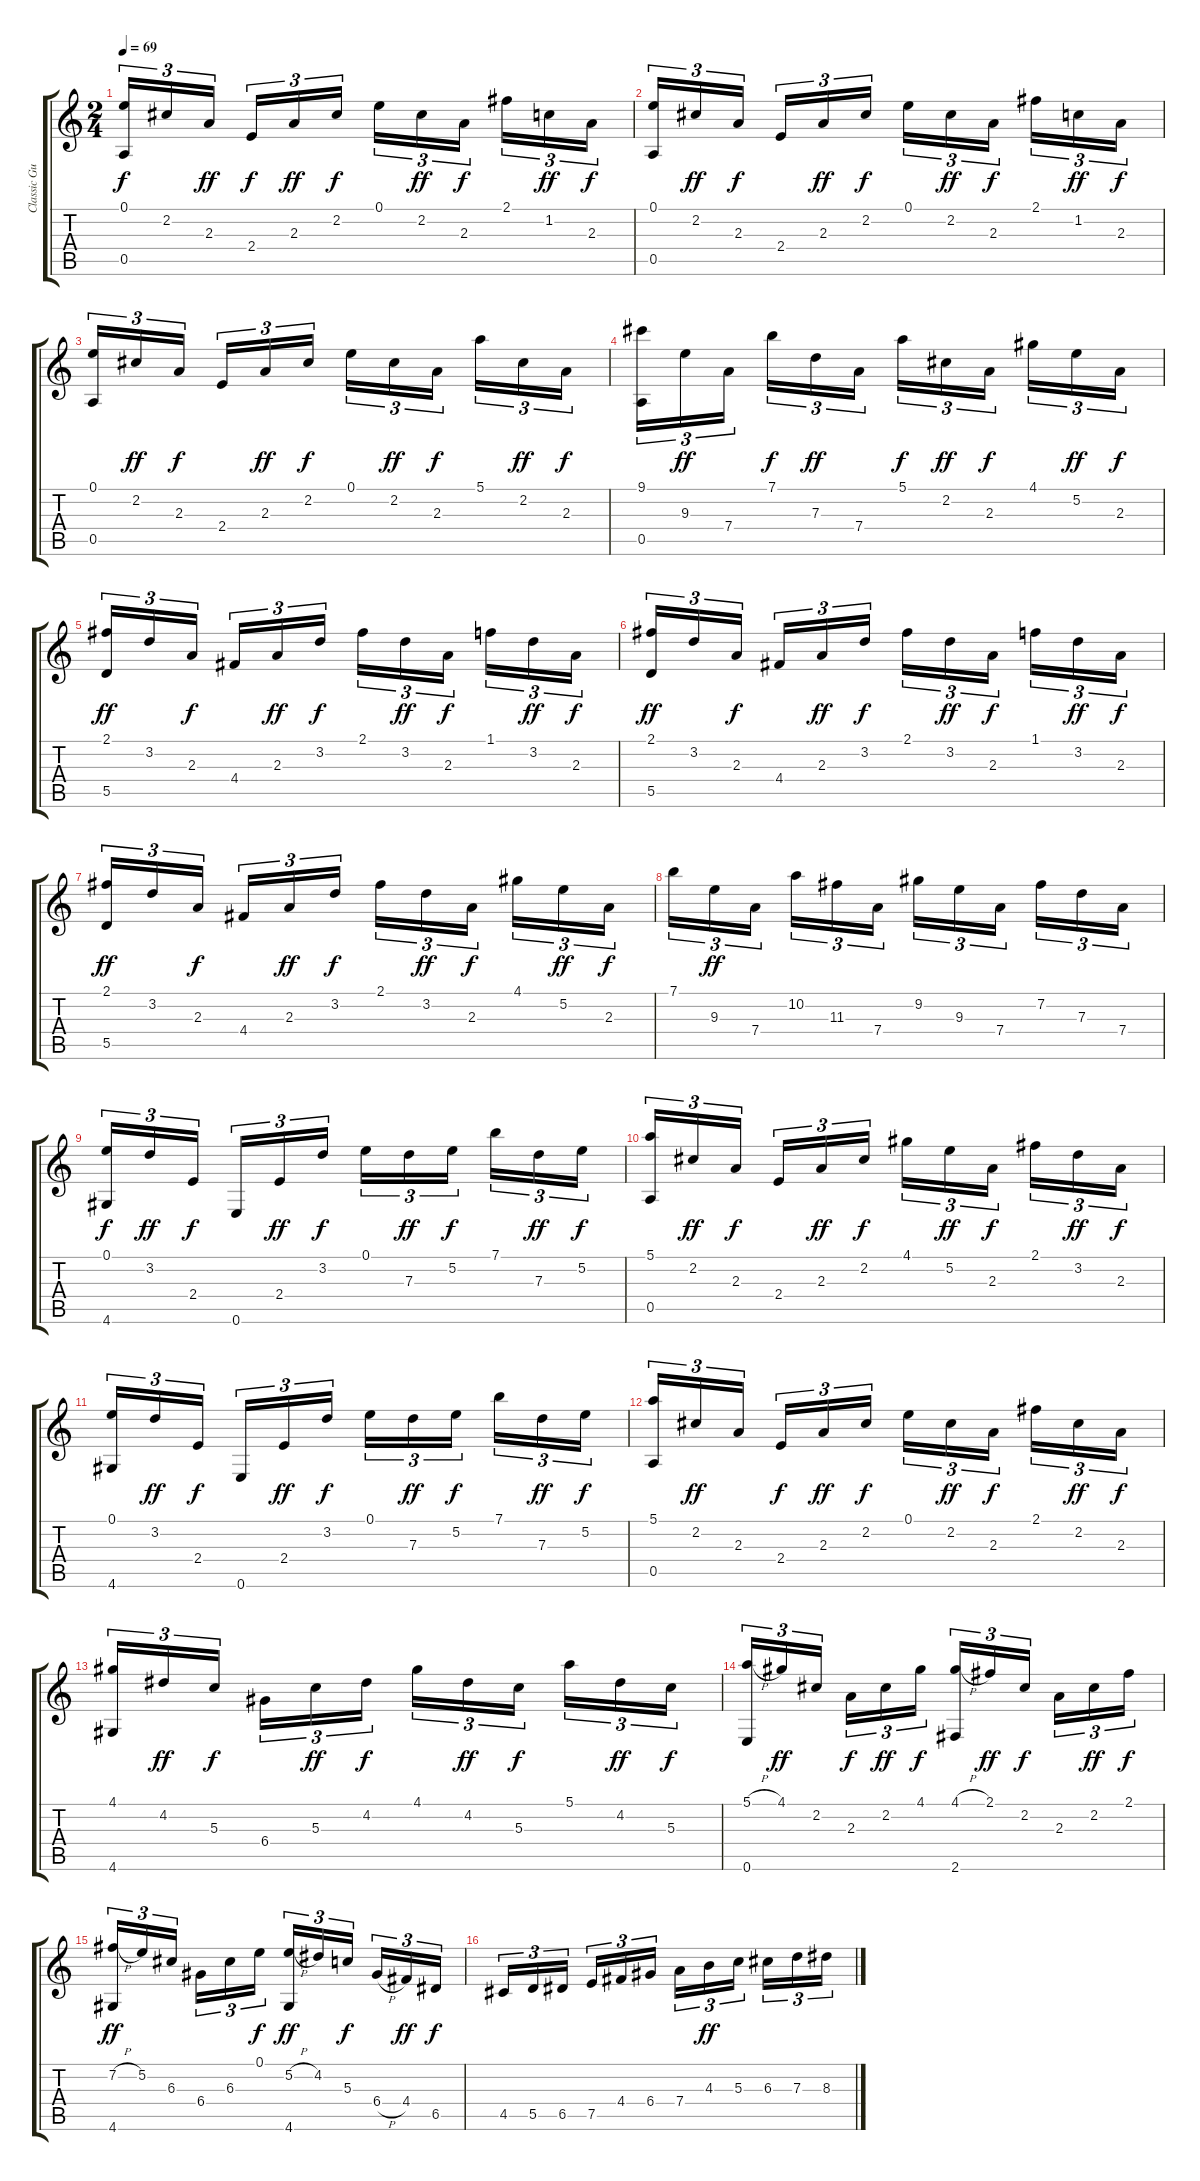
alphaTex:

\track ("Classic Guitar" "Classic Gu") {instrument acousticguitarnylon}
\staff {score tabs}
\tuning (E4 B3 G3 D3 A2 E2) {hide}
\ts (2 4)
\tempo 69
\clef g2
\ks c
(0.1 0.5).16{tu (3 2) dy f instrument acousticguitarnylon} 2.2.16{tu (3 2)} 2.3.16{tu (3 2) dy ff beam splitsecondary} 2.4.16{tu (3 2) dy f} 2.3.16{tu (3 2) dy ff} 2.2.16{tu (3 2) dy f} 0.1.16{tu (3 2)} 2.2.16{tu (3 2) dy ff} 2.3.16{tu (3 2) dy f beam splitsecondary} 2.1.16{tu (3 2)} 1.2.16{tu (3 2) dy ff} 2.3.16{tu (3 2) dy f} |
(0.1 0.5).16{tu (3 2)} 2.2.16{tu (3 2) dy ff} 2.3.16{tu (3 2) dy f beam splitsecondary} 2.4.16{tu (3 2)} 2.3.16{tu (3 2) dy ff} 2.2.16{tu (3 2) dy f} 0.1.16{tu (3 2)} 2.2.16{tu (3 2) dy ff} 2.3.16{tu (3 2) dy f beam splitsecondary} 2.1.16{tu (3 2)} 1.2.16{tu (3 2) dy ff} 2.3.16{tu (3 2) dy f} |
(0.1 0.5).16{tu (3 2)} 2.2.16{tu (3 2) dy ff} 2.3.16{tu (3 2) dy f beam splitsecondary} 2.4.16{tu (3 2)} 2.3.16{tu (3 2) dy ff} 2.2.16{tu (3 2) dy f} 0.1.16{tu (3 2)} 2.2.16{tu (3 2) dy ff} 2.3.16{tu (3 2) dy f beam splitsecondary} 5.1.16{tu (3 2)} 2.2.16{tu (3 2) dy ff} 2.3.16{tu (3 2) dy f} |
(9.1 0.5).16{tu (3 2)} 9.3.16{tu (3 2) dy ff} 7.4.16{tu (3 2) beam splitsecondary} 7.1.16{tu (3 2) dy f} 7.3.16{tu (3 2) dy ff} 7.4.16{tu (3 2)} 5.1.16{tu (3 2) dy f} 2.2.16{tu (3 2) dy ff} 2.3.16{tu (3 2) dy f beam splitsecondary} 4.1.16{tu (3 2)} 5.2.16{tu (3 2) dy ff} 2.3.16{tu (3 2) dy f} |
(2.1 5.5).16{tu (3 2) dy ff} 3.2.16{tu (3 2)} 2.3.16{tu (3 2) dy f beam splitsecondary} 4.4.16{tu (3 2)} 2.3.16{tu (3 2) dy ff} 3.2.16{tu (3 2) dy f} 2.1.16{tu (3 2)} 3.2.16{tu (3 2) dy ff} 2.3.16{tu (3 2) dy f beam splitsecondary} 1.1.16{tu (3 2)} 3.2.16{tu (3 2) dy ff} 2.3.16{tu (3 2) dy f} |
(2.1 5.5).16{tu (3 2) dy ff} 3.2.16{tu (3 2)} 2.3.16{tu (3 2) dy f beam splitsecondary} 4.4.16{tu (3 2)} 2.3.16{tu (3 2) dy ff} 3.2.16{tu (3 2) dy f} 2.1.16{tu (3 2)} 3.2.16{tu (3 2) dy ff} 2.3.16{tu (3 2) dy f beam splitsecondary} 1.1.16{tu (3 2)} 3.2.16{tu (3 2) dy ff} 2.3.16{tu (3 2) dy f} |
(2.1 5.5).16{tu (3 2) dy ff} 3.2.16{tu (3 2)} 2.3.16{tu (3 2) dy f beam splitsecondary} 4.4.16{tu (3 2)} 2.3.16{tu (3 2) dy ff} 3.2.16{tu (3 2) dy f} 2.1.16{tu (3 2)} 3.2.16{tu (3 2) dy ff} 2.3.16{tu (3 2) dy f beam splitsecondary} 4.1.16{tu (3 2)} 5.2.16{tu (3 2) dy ff} 2.3.16{tu (3 2) dy f} |
7.1.16{tu (3 2)} 9.3.16{tu (3 2) dy ff} 7.4.16{tu (3 2) beam splitsecondary} 10.2.16{tu (3 2)} 11.3.16{tu (3 2)} 7.4.16{tu (3 2)} 9.2.16{tu (3 2)} 9.3.16{tu (3 2)} 7.4.16{tu (3 2) beam splitsecondary} 7.2.16{tu (3 2)} 7.3.16{tu (3 2)} 7.4.16{tu (3 2)} |
(0.1 4.6).16{tu (3 2) dy f} 3.2.16{tu (3 2) dy ff} 2.4.16{tu (3 2) dy f beam splitsecondary} 0.6.16{tu (3 2)} 2.4.16{tu (3 2) dy ff} 3.2.16{tu (3 2) dy f} 0.1.16{tu (3 2)} 7.3.16{tu (3 2) dy ff} 5.2.16{tu (3 2) dy f beam splitsecondary} 7.1.16{tu (3 2)} 7.3.16{tu (3 2) dy ff} 5.2.16{tu (3 2) dy f} |
(5.1 0.5).16{tu (3 2)} 2.2.16{tu (3 2) dy ff} 2.3.16{tu (3 2) dy f beam splitsecondary} 2.4.16{tu (3 2)} 2.3.16{tu (3 2) dy ff} 2.2.16{tu (3 2) dy f} 4.1.16{tu (3 2)} 5.2.16{tu (3 2) dy ff} 2.3.16{tu (3 2) dy f beam splitsecondary} 2.1.16{tu (3 2)} 3.2.16{tu (3 2) dy ff} 2.3.16{tu (3 2) dy f} |
(0.1 4.6).16{tu (3 2)} 3.2.16{tu (3 2) dy ff} 2.4.16{tu (3 2) dy f beam splitsecondary} 0.6.16{tu (3 2)} 2.4.16{tu (3 2) dy ff} 3.2.16{tu (3 2) dy f} 0.1.16{tu (3 2)} 7.3.16{tu (3 2) dy ff} 5.2.16{tu (3 2) dy f beam splitsecondary} 7.1.16{tu (3 2)} 7.3.16{tu (3 2) dy ff} 5.2.16{tu (3 2) dy f} |
(5.1 0.5).16{tu (3 2)} 2.2.16{tu (3 2) dy ff} 2.3.16{tu (3 2) beam splitsecondary} 2.4.16{tu (3 2) dy f} 2.3.16{tu (3 2) dy ff} 2.2.16{tu (3 2) dy f} 0.1.16{tu (3 2)} 2.2.16{tu (3 2) dy ff} 2.3.16{tu (3 2) dy f beam splitsecondary} 2.1.16{tu (3 2)} 2.2.16{tu (3 2) dy ff} 2.3.16{tu (3 2) dy f} |
(4.1 4.6).16{tu (3 2)} 4.2.16{tu (3 2) dy ff} 5.3.16{tu (3 2) dy f beam splitsecondary} 6.4.16{tu (3 2)} 5.3.16{tu (3 2) dy ff} 4.2.16{tu (3 2) dy f} 4.1.16{tu (3 2)} 4.2.16{tu (3 2) dy ff} 5.3.16{tu (3 2) dy f beam splitsecondary} 5.1.16{tu (3 2)} 4.2.16{tu (3 2) dy ff} 5.3.16{tu (3 2) dy f} |
(5.1{h} 0.6).16{tu (3 2)} 4.1.16{tu (3 2) dy ff} 2.2.16{tu (3 2) beam splitsecondary} 2.3.16{tu (3 2) dy f} 2.2.16{tu (3 2) dy ff} 4.1.16{tu (3 2) dy f} (4.1{h} 2.6).16{tu (3 2)} 2.1.16{tu (3 2) dy ff} 2.2.16{tu (3 2) dy f beam splitsecondary} 2.3.16{tu (3 2)} 2.2.16{tu (3 2) dy ff} 2.1.16{tu (3 2) dy f} |
(7.2{h} 4.6).16{tu (3 2) dy ff} 5.2.16{tu (3 2)} 6.3.16{tu (3 2) beam splitsecondary} 6.4.16{tu (3 2)} 6.3.16{tu (3 2)} 0.1.16{tu (3 2) dy f} (5.2{h} 4.6).16{tu (3 2) dy ff} 4.2.16{tu (3 2)} 5.3.16{tu (3 2) dy f beam splitsecondary} 6.4{h}.16{tu (3 2)} 4.4.16{tu (3 2) dy ff} 6.5.16{tu (3 2) dy f} |
4.5.16{tu (3 2)} 5.5.16{tu (3 2)} 6.5.16{tu (3 2) beam splitsecondary} 7.5.16{tu (3 2)} 4.4.16{tu (3 2)} 6.4.16{tu (3 2)} 7.4.16{tu (3 2)} 4.3.16{tu (3 2) dy ff} 5.3.16{tu (3 2) beam splitsecondary} 6.3.16{tu (3 2)} 7.3.16{tu (3 2)} 8.3.16{tu (3 2)}
